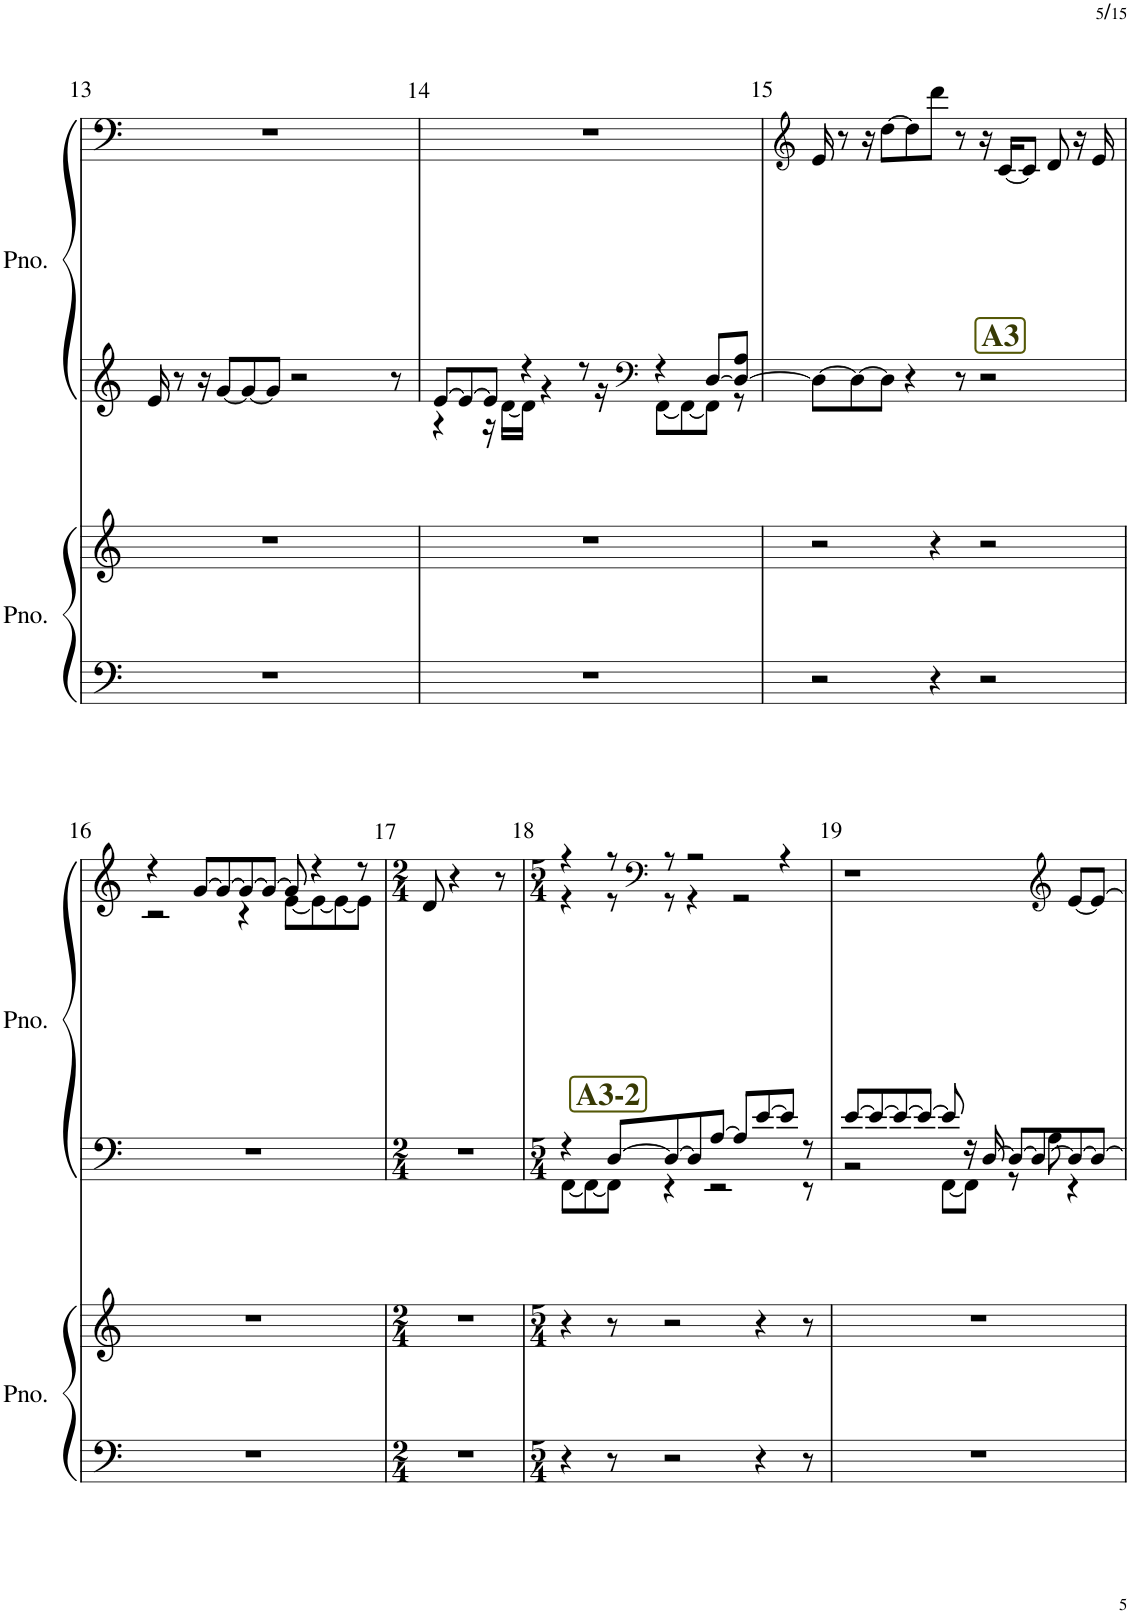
**kern	**kern	**kern	**kern
*part2	*part2	*part1	*part1
*staff4	*staff3	*staff2	*staff1
*I"ピアノ	*	*I"ピアノ	*
!!LO:PB:g=z
*clefF4	*clefG2	*clefG2	*clefF4
*k[]	*k[]	*k[]	*k[]
*M5/4	*M5/4	*M5/4	*M5/4
=13	=13	=13	=13
4%5r	4%5r	16e/	4%5r
.	.	8r	.
.	.	16r	.
.	.	[8g/L	.
.	.	8g/_	.
.	.	8g/J]	.
.	.	2r	.
.	.	8r	.
=14	=14	=14	=14
*	*	*^	*
4%5r	4%5r	[8e/L	4r	4%5r
.	.	8e/_	.	.
.	.	8e/J]	16r	.
.	.	.	[16d\LL	.
.	.	4r	16d\JJ]	.
.	.	.	4r	.
.	.	8r	.	.
.	.	.	16r	.
*	*	*clefF4	*	*
.	.	4r	[8FF\L	.
.	.	.	8FF\_	.
.	.	[8D/L	8FF\J]	.
.	.	8D/_ 8A/J	8r	.
*	*	*v	*v	*
!!LO:REH:place=s1:b:B:cj:color=#373904:fs=15:t=A3:qo=3
=15	=15	=15	=15
*	*	*	*clefG2
2r	2r	8D\L_	16e/
.	.	.	8r
.	.	8D\_	.
.	.	.	16r
.	.	8D\J]	[8dd\L
.	.	4r	8dd\]
4r	4r	.	8ddd\J
.	.	8r	8r
2r	2r	2r	16r
.	.	.	[16c/KL
.	.	.	8c/J]
.	.	.	8d/
.	.	.	16r
.	.	.	16e/
!!LO:LB:g=z
=16	=16	=16	=16
*	*	*	*^
4%5r	4%5r	4%5r	4r	2r
.	.	.	[8g/L	.
.	.	.	8g/_	.
.	.	.	8g/_	4r
.	.	.	8g/J_	.
.	.	.	8g/]	[8e\L
.	.	.	4r	8e\_
.	.	.	.	8e\_
.	.	.	8r	8e\J]
*	*	*	*v	*v
=17	=17	=17	=17
*M2/4	*M2/4	*M2/4	*M2/4
2r	2r	2r	8d/
.	.	.	4r
.	.	.	8r
!!LO:REH:place=s1:b:B:cj:color=#373904:fs=15:t=A3-2:qo=1.5
=18	=18	=18	=18
*M5/4	*M5/4	*M5/4	*M5/4
*	*	*^	*^
4r	4r	4r	[8FF\L	4r	4r
.	.	.	8FF\_	.	.
8r	8r	[8D/L	8FF\J]	8r	8r
*	*	*	*	*clefF4	*
2r	2r	8D/_	4r	8r	8r
.	.	8D/]	.	2r	4r
.	.	[8A/J	2r	.	.
.	.	8A/L]	.	.	2r
4r	4r	[8e/	.	.	.
.	.	8e/J]	.	4r	.
8r	8r	8r	8r	.	.
*	*	*	*	*v	*v
=19	=19	=19	=19	=19
4%5r	4%5r	[8e/L	2r	1r
.	.	8e/_	.	.
.	.	8e/_	.	.
.	.	8e/J_	.	.
.	.	8e/]	[8FF\L	.
.	.	16r	8FF\J]	.
.	.	[16D/	.	.
.	.	8D/L_	8r	.
.	.	8D/_	8A\	.
*	*	*	*	*clefG2
.	.	8D/_	4r	[8e/L
.	.	8D/J_	.	8e/J_
*	*	*v	*v	*
=	=	=	=
*-	*-	*-	*-
